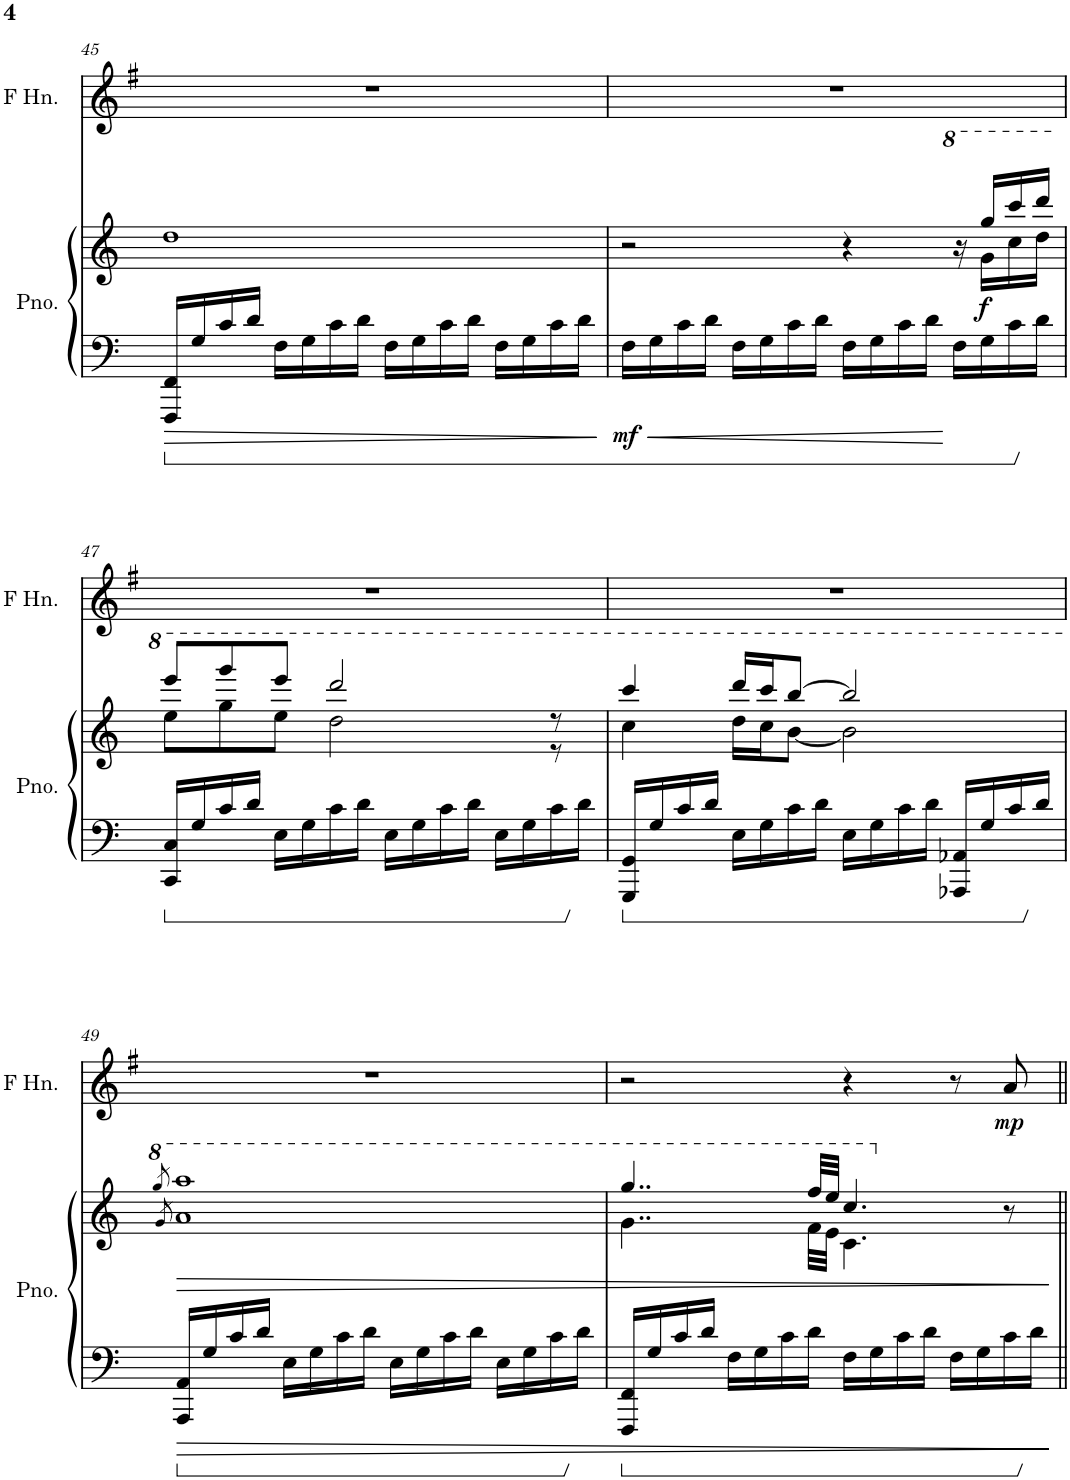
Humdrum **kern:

**kern	**kern	**dynam	**kern	**dynam
*part2	*part2	*part2	*part1	*part1
*staff3	*staff2	*staff2/3	*staff1	*staff1
*I"Piano	*	*	*I"Horn in F	*
*I'Pno.	*	*	*	*
!!LO:PB:g=z
*clefF4	*clefG2	*	*clefG2	*
*	*	*	*Trd4c7	*
*k[]	*k[]	*	*k[f#]	*
*M4/4	*M4/4	*	*M4/4	*
=45	=45	=45	=45	=45
16FFF/ 16FF/LL	1dd	.	1r	.
16G/	.	.	.	.
16c/	.	.	.	.
16d/JJ	.	.	.	.
16F\LL	.	.	.	.
16G\	.	.	.	.
16c\	.	.	.	.
16d\JJ	.	.	.	.
16F\LL	.	.	.	.
16G\	.	.	.	.
16c\	.	.	.	.
16d\JJ	.	.	.	.
16F\LL	.	.	.	.
16G\	.	.	.	.
16c\	.	.	.	.
16d\JJ	.	.	.	.
=46	=46	=46	=46	=46
*	*^	*	*	*
!	!	!	!LO:DY:b=2	!	!
16F\LL	2r	16ryy	mf	1r	.
*	*v	*v	*	*	*
16G\	.	.	.	.
16c\	.	.	.	.
16d\JJ	.	.	.	.
16F\LL	.	.	.	.
16G\	.	.	.	.
16c\	.	.	.	.
16d\JJ	.	.	.	.
16F\LL	4r	.	.	.
16G\	.	.	.	.
16c\	.	.	.	.
16d\JJ	.	.	.	.
*	*8va	*	*	*
16F\LL	16r	.	.	.
*	*^	*	*	*
!	!	!	!LO:DY:b	!	!
16G\	16ggg/LL	16gg\LL	f	.	.
16c\	16cccc/	16ccc\	.	.	.
16d\JJ	16dddd/JJ	16ddd\JJ	.	.	.
!!LO:LB:g=z
=47	=47	=47	=47	=47	=47
16CC/ 16C/LL	8eeee/L	8eee\L	.	1r	.
16G/	.	.	.	.	.
16c/	8gggg/	8ggg\	.	.	.
16d/JJ	.	.	.	.	.
16E\LL	8eeee/J	8eee\J	.	.	.
16G\	.	.	.	.	.
16c\	2dddd/	2ddd\	.	.	.
16d\JJ	.	.	.	.	.
16E\LL	.	.	.	.	.
16G\	.	.	.	.	.
16c\	.	.	.	.	.
16d\JJ	.	.	.	.	.
16E\LL	.	.	.	.	.
16G\	.	.	.	.	.
16c\	8r	8r	.	.	.
16d\JJ	.	.	.	.	.
=48	=48	=48	=48	=48	=48
16GGG/ 16GG/LL	4cccc/	4ccc\	.	1r	.
16G/	.	.	.	.	.
16c/	.	.	.	.	.
16d/JJ	.	.	.	.	.
16E\LL	16dddd/LL	16ddd\LL	.	.	.
16G\	16cccc/J	16ccc\J	.	.	.
16c\	[8bbb/J	[8bb\J	.	.	.
16d\JJ	.	.	.	.	.
16E\LL	2bbb/]	2bb\]	.	.	.
16G\	.	.	.	.	.
16c\	.	.	.	.	.
16d\JJ	.	.	.	.	.
16AAA-X/ 16AA-X/LL	.	.	.	.	.
16G/	.	.	.	.	.
16c/	.	.	.	.	.
16d/JJ	.	.	.	.	.
!!LO:LB:g=z
=49	=49	=49	=49	=49	=49
.	8qgg/	8qggg/	.	.	.
16AAA/ 16AA/LL	1aa	1aaa	.	1r	.
16G/	.	.	.	.	.
16c/	.	.	.	.	.
16d/JJ	.	.	.	.	.
16E\LL	.	.	.	.	.
16G\	.	.	.	.	.
16c\	.	.	.	.	.
16d\JJ	.	.	.	.	.
16E\LL	.	.	.	.	.
16G\	.	.	.	.	.
16c\	.	.	.	.	.
16d\JJ	.	.	.	.	.
16E\LL	.	.	.	.	.
16G\	.	.	.	.	.
16c\	.	.	.	.	.
16d\JJ	.	.	.	.	.
=50	=50	=50	=50	=50	=50
16FFF/ 16FF/LL	4..gg\	4..ggg/	.	2r	.
16G/	.	.	.	.	.
16c/	.	.	.	.	.
16d/JJ	.	.	.	.	.
16F\LL	.	.	.	.	.
16G\	.	.	.	.	.
16c\	.	.	.	.	.
16d\JJ	32ff\LLL	32fff/LLL	.	.	.
.	32ee\JJJ	32eee/JJJ	.	.	.
16F\LL	4.cc\	4.ccc/	.	4r	.
16G\	.	.	.	.	.
16c\	.	.	.	.	.
16d\JJ	.	.	.	.	.
16F\LL	.	.	.	8r	.
16G\	.	.	.	.	.
*	*X8va	*	*	*	*
!	!	!	!	!	!LO:DY:b
16c\	8r	8ryy	.	8a/	mp
16d\JJ	.	.	.	.	.
*	*v	*v	*	*	*
=||	=||	=||	=||	=||
*-	*-	*-	*-	*-
